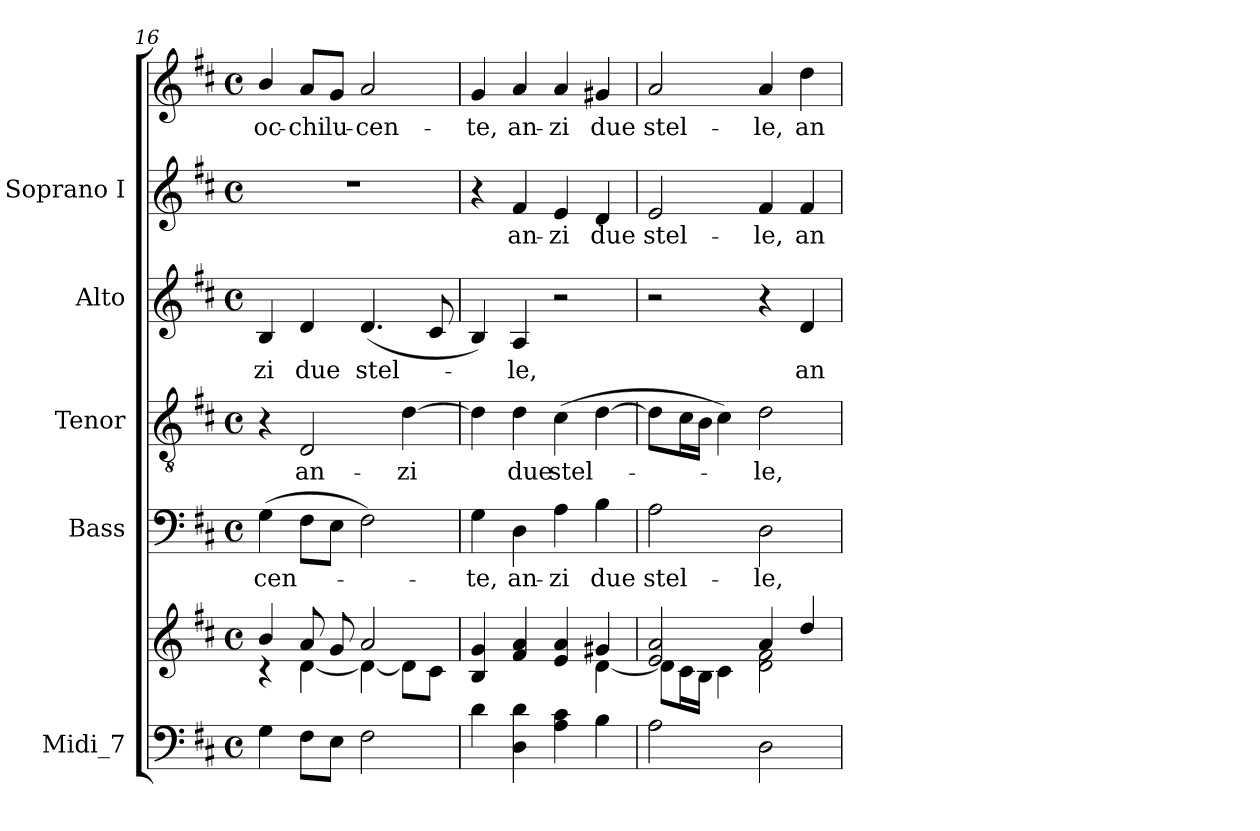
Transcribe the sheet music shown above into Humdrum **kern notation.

**kern	**kern	**kern	**text	**kern	**text	**kern	**text	**kern	**text	**kern	**text
*part5	*part5	*part4	*part4	*part3	*part3	*part2	*part2	*part1	*part1	*part1	*part1
*staff7	*staff6	*staff5	*staff5	*staff4	*staff4	*staff3	*staff3	*staff2	*staff2	*staff1	*staff1
*I"Midi_7	*	*I"Bass	*	*I"Tenor	*	*I"Alto	*	*I"Soprano I	*	*	*
*	*	*I'B	*	*I'T	*	*I'A	*	*I'S	*	*	*
!!LO:LB:g=z
*clefF4	*clefG2	*clefF4	*	*clefGv2	*	*clefG2	*	*clefG2	*	*clefG2	*
*k[f#c#]	*k[f#c#]	*k[f#c#]	*	*k[f#c#]	*	*k[f#c#]	*	*k[f#c#]	*	*k[f#c#]	*
*D:	*D:	*D:	*	*D:	*	*D:	*	*D:	*	*D:	*
*M4/4	*M4/4	*M4/4	*	*M4/4	*	*M4/4	*	*M4/4	*	*M4/4	*
*met(c)	*met(c)	*met(c)	*	*met(c)	*	*met(c)	*	*met(c)	*	*met(c)	*
=16	=16	=16	=16	=16	=16	=16	=16	=16	=16	=16	=16
*	*^	*	*	*	*	*	*	*	*	*	*
!	!	!	!	!LO:LY:b	!	!	!	!LO:LY:b	!	!	!	!LO:LY:b
4G	4b/	4r	(>4G	-cen-	4r	.	4B	-zi	1r	.	4b/	oc-
!	!	!	!	!	!	!LO:LY:b	!	!LO:LY:b	!	!	!	!LO:LY:b
8F#L	8a/	[4d\	8F#\L	.	2D	an-	4d	due	.	.	8a/L	-chi
!	!	!	!	!	!	!	!	!	!	!	!	!LO:LY:b
8EJ	8g/	.	8E\J	.	.	.	.	.	.	.	8g/J	lu-
!	!	!	!	!	!	!	!	!LO:LY:b	!	!	!	!LO:LY:b
2F#	2a/	4d\_	2F#)	.	.	.	(<4.d	stel-	.	.	2a	-cen-
!	!	!	!	!	!	!LO:LY:b	!	!	!	!	!	!
.	.	8d\L]	.	.	[4d	-zi	.	.	.	.	.	.
.	.	8c#\J	.	.	.	.	8c#	.	.	.	.	.
=17	=17	=17	=17	=17	=17	=17	=17	=17	=17	=17	=17	=17
!	!	!	!	!LO:LY:b	!	!	!	!	!	!	!	!LO:LY:b
4d	4B/ 4g/	2.ryy	4G	te,	4d]	.	4B/)	.	4r	.	4g	-te,
!	!	!	!	!LO:LY:b	!	!LO:LY:b	!	!LO:LY:b	!	!LO:LY:b	!	!LO:LY:b
4D 4d	4f#/ 4a/	.	4D	an-	4d	due	4A	le,	4f#	an-	4a	an-
!	!	!	!	!LO:LY:b	!	!LO:LY:b	!	!	!	!LO:LY:b	!	!LO:LY:b
4A 4c#	4e/ 4a/	.	4A	-zi	(>4c#	stel-	2r	.	4e	-zi	4a	-zi
!	!	!	!	!LO:LY:b	!	!	!	!	!	!LO:LY:b	!	!LO:LY:b
4B	4g#X/	[4d\	4B	due	[4d	.	.	.	4d	due	4g#X	due
=18	=18	=18	=18	=18	=18	=18	=18	=18	=18	=18	=18	=18
!	!	!	!	!LO:LY:b	!	!	!	!	!	!LO:LY:b	!	!LO:LY:b
2A	2e/ 2a/	8d\L]	2A	stel-	8dL]	.	2r	.	2e	-stel-	2a	stel-
.	.	16c#\L	.	.	16c#L	.	.	.	.	.	.	.
.	.	16B\JJ	.	.	16BJJ	.	.	.	.	.	.	.
.	.	4c#\	.	.	4c#)	.	.	.	.	.	.	.
!	!	!	!	!LO:LY:b	!	!LO:LY:b	!	!	!	!LO:LY:b	!	!LO:LY:b
2D	4a/	2d\ 2f#\	2D	-le,	2d	le,	4r	.	4f#	-le,	4a	-le,
!	!	!	!	!	!	!	!	!LO:LY:b	!	!LO:LY:b	!	!LO:LY:b
.	4dd/	.	.	.	.	.	4d	an-	4f#	an-	4dd	an-
*	*v	*v	*	*	*	*	*	*	*	*	*	*
=	=	=	=	=	=	=	=	=	=	=	=
*-	*-	*-	*-	*-	*-	*-	*-	*-	*-	*-	*-
